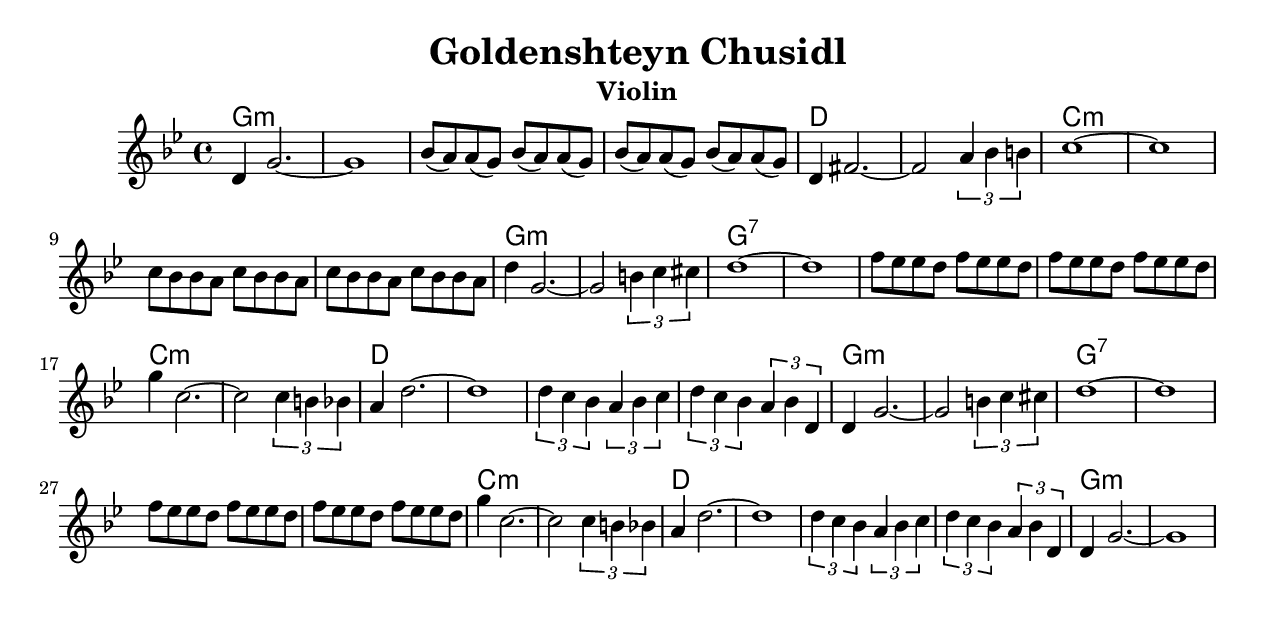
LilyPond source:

\version "2.18.0"
\include "english.ly"
\paper{
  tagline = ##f
  print-all-headers = ##t
  #(set-paper-size "letter")
}
date = #(strftime "%d-%m-%Y" (localtime (current-time)))

%\markup{ \italic{ " Updated " \date  }  }

%\markup{ Got something to say? }

%#################################### Melody ########################
melody = \relative c' {
  \clef treble
  \key g \minor
  \time 4/4


  d4 g2.~
  g1
  bf8(a)a(g) bf8(a)a(g)
  bf8(a)a(g) bf8(a)a(g)|

  d4 fs2.~
  fs2 \tuplet 3/2{a4 bf b}
  c1~
  c1|

  c8 bf bf a c8 bf bf a
  c8 bf bf a c8 bf bf a
  d4 g,2.~
  g2 \tuplet 3/2{ b4 c cs}

  d1~
  d1
  f8 ef ef d f ef ef d
  f8 ef ef d f ef ef d|

  g4 c,2.~
  c2 \tuplet 3/2{c4 b bf}
  a4
  d2.~

  d1
  \tuplet 3/2 {d4 c bf} \tuplet3/2{a bf c}
  \tuplet 3/2 {d4 c bf} \tuplet 3/2 {a bf d,}
  d4 g2.~

  g2 \tuplet 3/2{b4 c cs}
  d1~
  d1
  f8 ef ef d f ef ef d

  f8 ef ef d f ef ef d|
  g4 c,2.~
  c2 \tuplet 3/2{c4 b bf}
  a4 d2.~

  d1
  \tuplet 3/2 {d4 c bf} \tuplet3/2{a bf c}
  \tuplet 3/2 {d4 c bf} \tuplet 3/2 {a bf d,}
  d4 g2.~
  g1

}
%################################# Lyrics #####################
%\addlyrics{  }
%################################# Chords #######################
harmonies = \chordmode {
  g1:m
  s1*3
  d1
  s1
  c1:m
  s1*3
  g1:m
  s1
  g1:7
  s1*3
  c1:m
  s1
  d1
  s1*3
  g1:m
  s1
  g1:7
  s1*3
  c1:m
  s1
  d1
  s1*3
  g1:m
}

\score {
  <<
    \new ChordNames {
      \set chordChanges = ##f
      \harmonies
    }
    \new Staff
    \melody
  >>
  \header{
    title= "Goldenshteyn Chusidl"
    subtitle=""
    composer= ""
    instrument = "Violin"
    arranger= ""
  }
  \midi{\tempo 4 = 120}
  \layout{indent = 1.0\cm}
}
%{
% more verses:
\markup{}
\markup {
  \fill-line {
    \hspace #0.1 % distance from left margin
    \column {
      \line { "1."
        \column {
          ""
        }
      }
      \hspace #0.2 % vertical distance between verses
      \line { "2."
        \column {
         ""
        }
      }
    }
    \hspace #0.1  % horiz. distance between columns
    \column {
      \line { "3."
        \column {
          ""
        }
      }
      \hspace #0.2 % distance between verses
      \line { "4."
        \column {
         ""
        }
      }
    }
    \hspace #0.1 % distance to right margin
  }
}

%}
